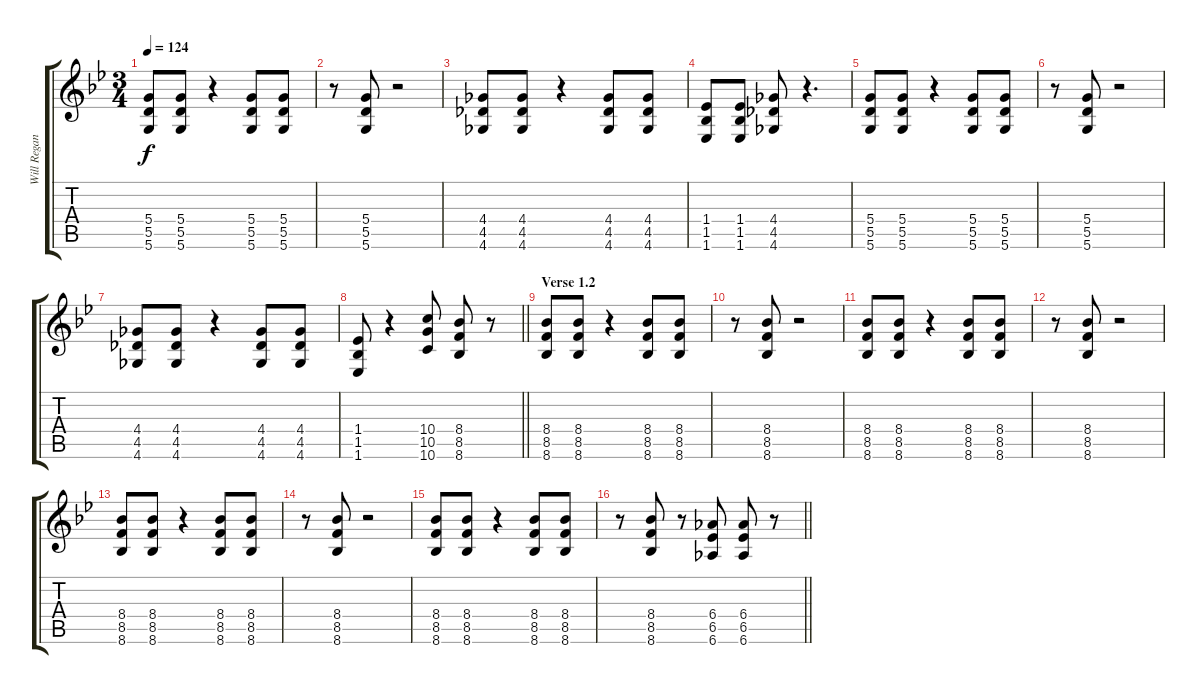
\track ("Will Regano (distorted)" "Will Regan") {instrument distortionguitar}
\staff {score tabs}
\tuning (D4 A3 Gb3 D3 A2 D2) {hide}
\ts (3 4)
\tempo 124
\clef g2
\ks bb
(5.4 5.5 5.6).8{dy f} (5.4 5.5 5.6).8 r.4 (5.4 5.5 5.6).8 (5.4 5.5 5.6).8 |
r.8 (5.4 5.5 5.6).8 r.2 |
(4.4 4.5 4.6).8 (4.4 4.5 4.6).8 r.4 (4.4 4.5 4.6).8 (4.4 4.5 4.6).8 |
(1.4 1.5 1.6).8 (1.4 1.5 1.6).8 (4.4 4.5 4.6).8 r.4{d} |
(5.4 5.5 5.6).8 (5.4 5.5 5.6).8 r.4 (5.4 5.5 5.6).8 (5.4 5.5 5.6).8 |
r.8 (5.4 5.5 5.6).8 r.2 |
(4.4 4.5 4.6).8 (4.4 4.5 4.6).8 r.4 (4.4 4.5 4.6).8 (4.4 4.5 4.6).8 |
\barLineRight lightlight
(1.4 1.5 1.6).8 r.4 (10.4 10.5 10.6).8 (8.4 8.5 8.6).8 r.8 |
\section ("" "Verse 1.2")
(8.4 8.5 8.6).8 (8.4 8.5 8.6).8 r.4 (8.4 8.5 8.6).8 (8.4 8.5 8.6).8 |
r.8 (8.4 8.5 8.6).8 r.2 |
(8.4 8.5 8.6).8 (8.4 8.5 8.6).8 r.4 (8.4 8.5 8.6).8 (8.4 8.5 8.6).8 |
r.8 (8.4 8.5 8.6).8 r.2 |
(8.4 8.5 8.6).8 (8.4 8.5 8.6).8 r.4 (8.4 8.5 8.6).8 (8.4 8.5 8.6).8 |
r.8 (8.4 8.5 8.6).8 r.2 |
(8.4 8.5 8.6).8 (8.4 8.5 8.6).8 r.4 (8.4 8.5 8.6).8 (8.4 8.5 8.6).8 |
\barLineRight lightlight
r.8 (8.4 8.5 8.6).8 r.8 (6.4 6.5 6.6).8 (6.4 6.5 6.6).8 r.8
